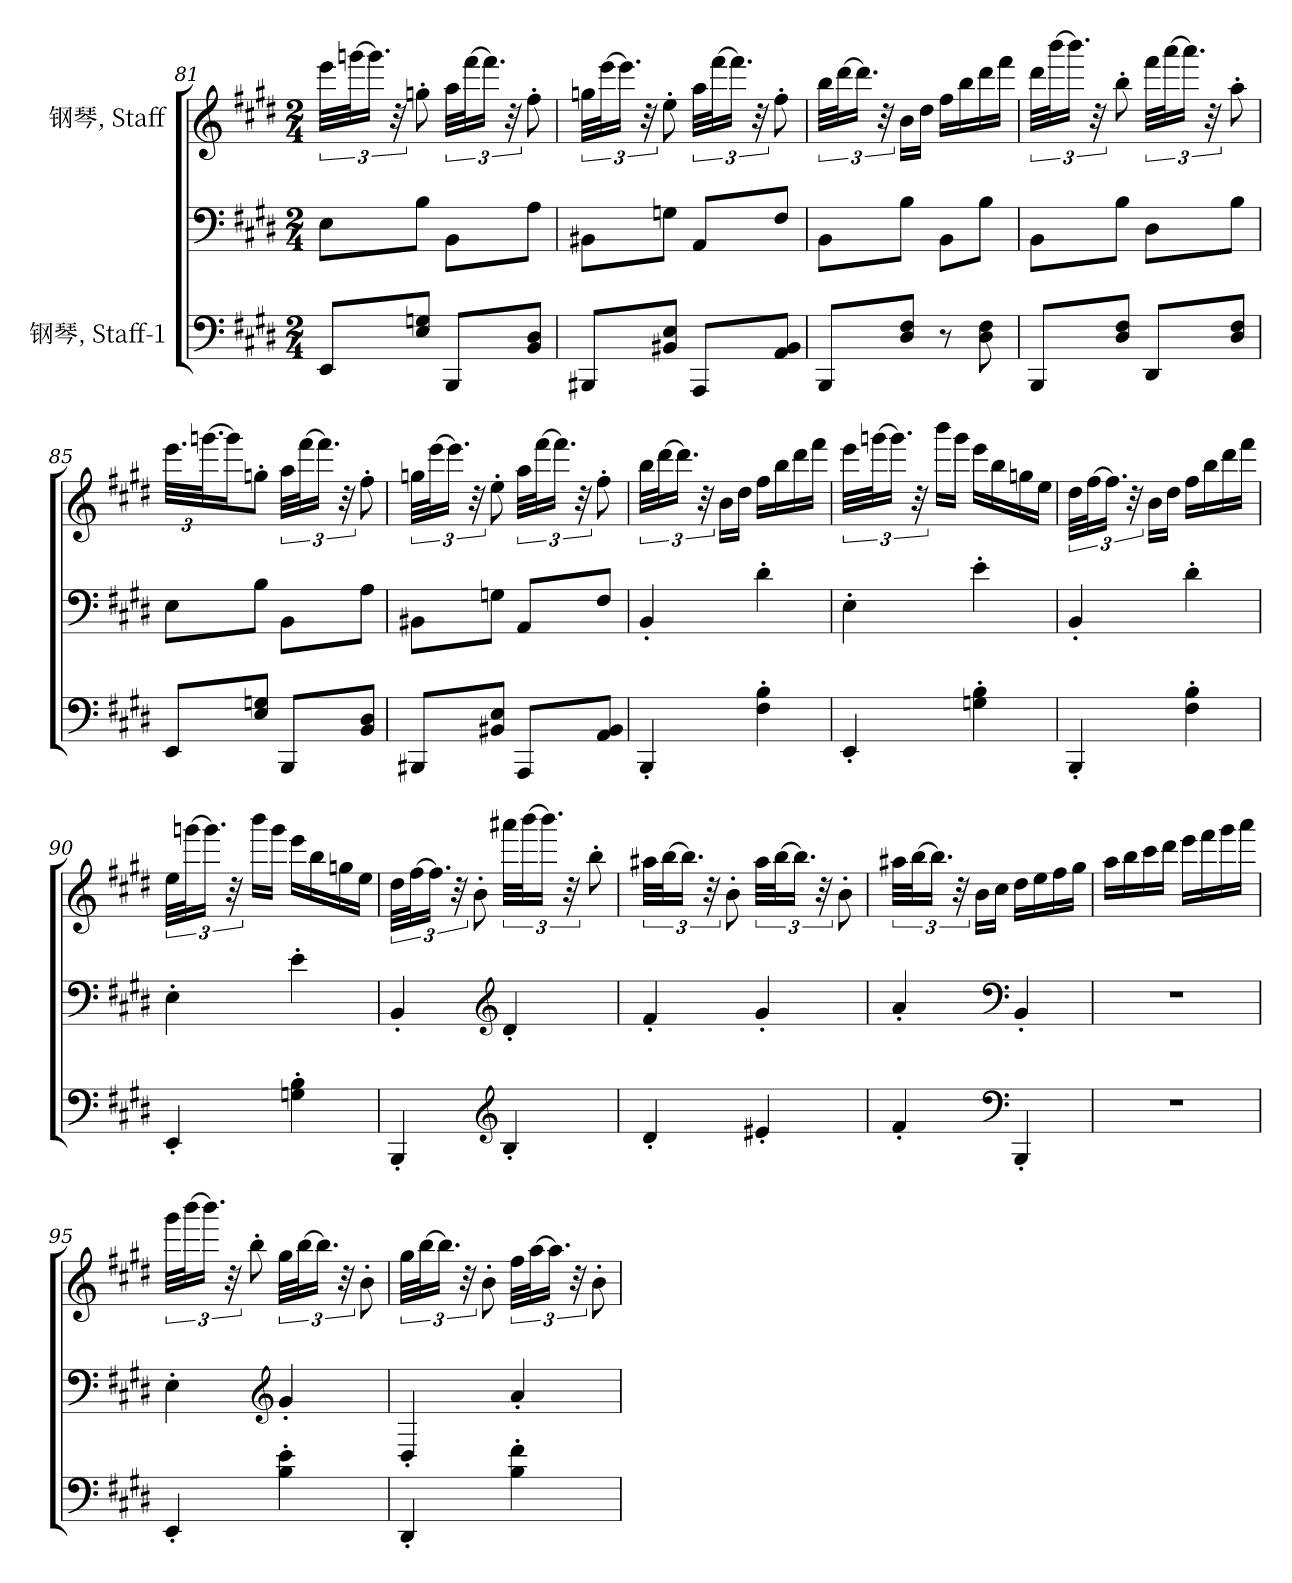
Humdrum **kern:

**kern	**kern	**kern
*part2	*part2	*part1
*staff3	*staff2	*staff1
*I"钢琴, Staff-1	*	*I"钢琴, Staff
*clefF4	*clefF4	*clefG2
*k[f#c#g#d#]	*k[f#c#g#d#]	*k[f#c#g#d#]
*M2/4	*M2/4	*M2/4
=81	=81	=81
8EE/L	8E\L	48eee\LLL
.	.	[48gggn\J
.	.	24.ggg\JJ]
.	.	48r
8E/ 8Gn/J	8B\J	8ggn'\
8BBB/L	8BB\L	48aa\LLL
.	.	[48fff#\J
.	.	24.fff#\JJ]
.	.	48r
8BB/ 8D#/J	8A\J	8ff#'\
=82	=82	=82
8BBB#X/L	8BB#X\L	48ggn\LLL
.	.	[48eee\J
.	.	24.eee\JJ]
.	.	48r
8BB#X/ 8E/J	8Gn\J	8ee'\
8AAA/L	8AA/L	48aa\LLL
.	.	[48fff#\J
.	.	24.fff#\JJ]
.	.	48r
8AA/ 8BB#/J	8F#/J	8ff#'\
!!LO:LB:g=z
=83	=83	=83
8BBB/L	8BB\L	48bb\LLL
.	.	[48ddd#\J
.	.	24.ddd#\JJ]
.	.	48r
8D#/ 8F#/J	8B\J	16b\LL
.	.	16dd#\JJ
8r	8BB\L	16ff#\LL
.	.	16bb\
8D#\ 8F#\	8B\J	16ddd#\
.	.	16fff#\JJ
=84	=84	=84
8BBB/L	8BB\L	48ddd#\LLL
.	.	[48bbb\J
.	.	24.bbb\JJ]
.	.	48r
8D#/ 8F#/J	8B\J	8bb'\
8DD#/L	8D#\L	48fff#\LLL
.	.	[48aaa\J
.	.	24.aaa\JJ]
.	.	48r
8D#/ 8F#/J	8B\J	8aa'\
=85	=85	=85
*	*	*Xbrackettup
8EE/L	8E\L	48.eee\LLL
.	.	[48.gggn\J
.	.	16ggg\J]
8E/ 8Gn/J	8B\J	8ggn'\J
*	*	*brackettup
8BBB/L	8BB\L	48aa\LLL
.	.	[48fff#\J
.	.	24.fff#\JJ]
.	.	48r
8BB/ 8D#/J	8A\J	8ff#'\
!!LO:PB:g=z
=86	=86	=86
8BBB#X/L	8BB#X\L	48ggn\LLL
.	.	[48eee\J
.	.	24.eee\JJ]
.	.	48r
8BB#X/ 8E/J	8Gn\J	8ee'\
8AAA/L	8AA/L	48aa\LLL
.	.	[48fff#\J
.	.	24.fff#\JJ]
.	.	48r
8AA/ 8BB#/J	8F#/J	8ff#'\
=87	=87	=87
4BBB'/	4BB'/	48bb\LLL
.	.	[48ddd#\J
.	.	24.ddd#\JJ]
.	.	48r
.	.	16b\LL
.	.	16dd#\JJ
4F#\' 4B\'	4d#'\	16ff#\LL
.	.	16bb\
.	.	16ddd#\
.	.	16fff#\JJ
=88	=88	=88
4EE'/	4E'\	48eee\LLL
.	.	[48gggn\J
.	.	24.ggg\JJ]
.	.	48r
.	.	16bbb\LL
.	.	16ggg\JJ
4Gn\' 4B\'	4e'\	16eee\LL
.	.	16bb\
.	.	16ggn\
.	.	16ee\JJ
!!LO:LB:g=z
=89	=89	=89
4BBB'/	4BB'/	48dd#\LLL
.	.	[48ff#\J
.	.	24.ff#\JJ]
.	.	48r
.	.	16b\LL
.	.	16dd#\JJ
4F#\' 4B\'	4d#'\	16ff#\LL
.	.	16bb\
.	.	16ddd#\
.	.	16fff#\JJ
=90	=90	=90
4EE'/	4E'\	48ee\LLL
.	.	[48gggn\J
.	.	24.ggg\JJ]
.	.	48r
.	.	16bbb\LL
.	.	16ggg\JJ
4Gn\' 4B\'	4e'\	16eee\LL
.	.	16bb\
.	.	16ggn\
.	.	16ee\JJ
=91	=91	=91
4BBB'/	4BB'/	48dd#\LLL
.	.	[48ff#\J
.	.	24.ff#\JJ]
.	.	48r
.	.	8b'\
*clefG2	*clefG2	*
4B'/	4d#'/	48aaa#X\LLL
.	.	[48bbb\J
.	.	24.bbb\JJ]
.	.	48r
.	.	8bb'\
!!LO:LB:g=z
=92	=92	=92
4d#'/	4f#'/	48aa#X\LLL
.	.	[48bb\J
.	.	24.bb\JJ]
.	.	48r
.	.	8b'\
4e#X'/	4g#'/	48aa#\LLL
.	.	[48bb\J
.	.	24.bb\JJ]
.	.	48r
.	.	8b'\
=93	=93	=93
4f#'/	4a'/	48aa#X\LLL
.	.	[48bb\J
.	.	24.bb\JJ]
.	.	48r
.	.	16b\LL
.	.	16cc#\JJ
*clefF4	*clefF4	*
4BBB'/	4BB'/	16dd#\LL
.	.	16ee\
.	.	16ff#\
.	.	16gg#\JJ
=94	=94	=94
2r	2r	16aa\LL
.	.	16bb\
.	.	16ccc#\
.	.	16ddd#\JJ
.	.	16eee\LL
.	.	16fff#\
.	.	16ggg#\
.	.	16aaa\JJ
!!LO:LB:g=z
=95	=95	=95
4EE'/	4E'\	48ggg#\LLL
.	.	[48bbb\J
.	.	24.bbb\JJ]
.	.	48r
.	.	8bb'\
*	*clefG2	*
4B\' 4e\'	4g#'/	48gg#\LLL
.	.	[48bb\J
.	.	24.bb\JJ]
.	.	48r
.	.	8b'\
=96	=96	=96
4DD#'/	4D#'/	48gg#\LLL
.	.	[48bb\J
.	.	24.bb\JJ]
.	.	48r
.	.	8b'\
4B\' 4f#\'	4a'/	48ff#\LLL
.	.	[48aa\J
.	.	24.aa\JJ]
.	.	48r
.	.	8b'\
=	=	=
*-	*-	*-
